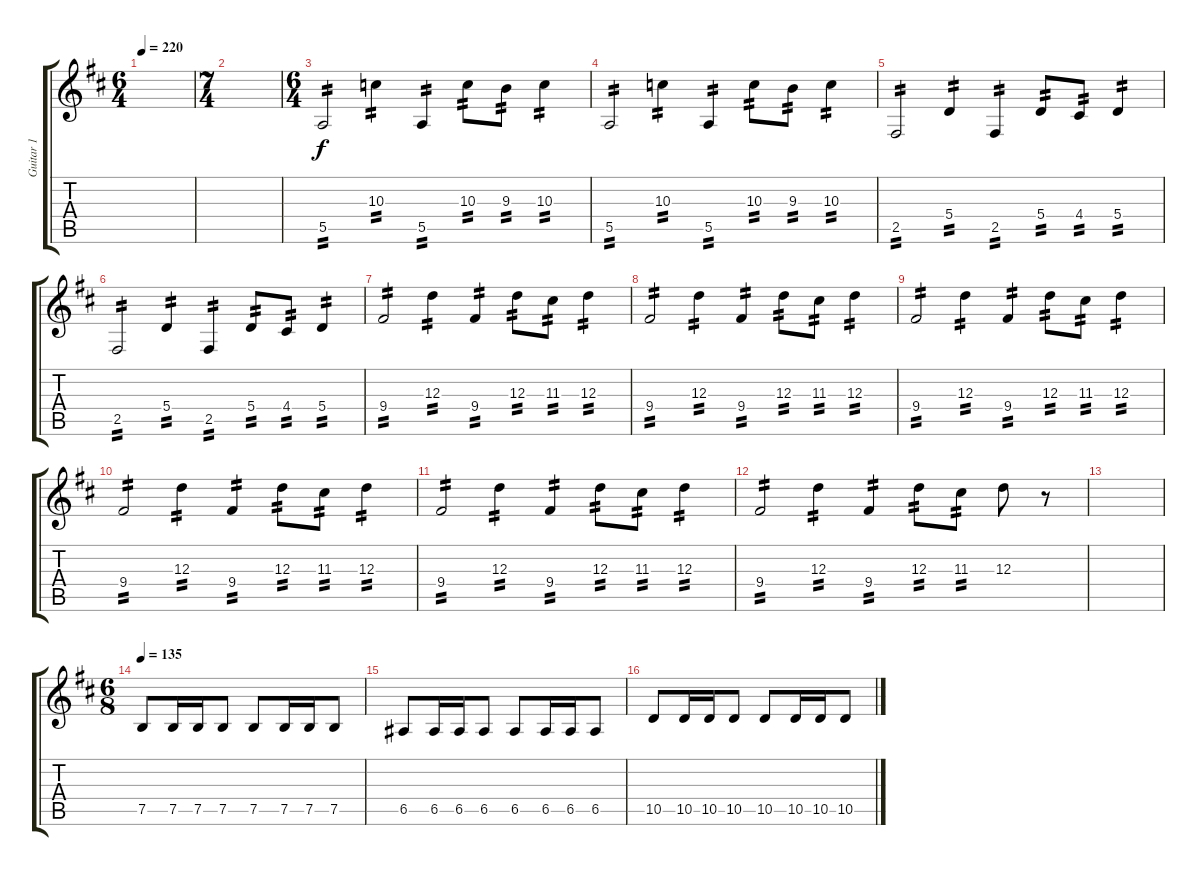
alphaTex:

\track ("Guitar 1" "Guitar 1") {instrument distortionguitar}
\staff {score tabs}
\tuning (B3 Gb3 D3 A2 E2 B1) {hide}
\ts (6 4)
\tempo 220
\clef g2
\ks bminor
|
\ts (7 4)
|
\ts (6 4)
5.5.2{tp 2} 10.3.4{tp 2} 5.5.4{tp 2} 10.3.8{tp 2} 9.3.8{tp 2} 10.3.4{tp 2} |
5.5.2{tp 2} 10.3.4{tp 2} 5.5.4{tp 2} 10.3.8{tp 2} 9.3.8{tp 2} 10.3.4{tp 2} |
2.5.2{tp 2} 5.4.4{tp 2} 2.5.4{tp 2} 5.4.8{tp 2} 4.4.8{tp 2} 5.4.4{tp 2} |
2.5.2{tp 2} 5.4.4{tp 2} 2.5.4{tp 2} 5.4.8{tp 2} 4.4.8{tp 2} 5.4.4{tp 2} |
9.4.2{tp 2} 12.3.4{tp 2} 9.4.4{tp 2} 12.3.8{tp 2} 11.3.8{tp 2} 12.3.4{tp 2} |
9.4.2{tp 2} 12.3.4{tp 2} 9.4.4{tp 2} 12.3.8{tp 2} 11.3.8{tp 2} 12.3.4{tp 2} |
9.4.2{tp 2} 12.3.4{tp 2} 9.4.4{tp 2} 12.3.8{tp 2} 11.3.8{tp 2} 12.3.4{tp 2} |
9.4.2{tp 2} 12.3.4{tp 2} 9.4.4{tp 2} 12.3.8{tp 2} 11.3.8{tp 2} 12.3.4{tp 2} |
9.4.2{tp 2} 12.3.4{tp 2} 9.4.4{tp 2} 12.3.8{tp 2} 11.3.8{tp 2} 12.3.4{tp 2} |
9.4.2{tp 2} 12.3.4{tp 2} 9.4.4{tp 2} 12.3.8{tp 2} 11.3.8{tp 2} 12.3.8 r.8 |
|
\ts (6 8)
\tempo 135
7.5.8 7.5.16 7.5.16 7.5.8 7.5.8 7.5.16 7.5.16 7.5.8 |
6.5.8 6.5.16 6.5.16 6.5.8 6.5.8 6.5.16 6.5.16 6.5.8 |
10.5.8 10.5.16 10.5.16 10.5.8 10.5.8 10.5.16 10.5.16 10.5.8
